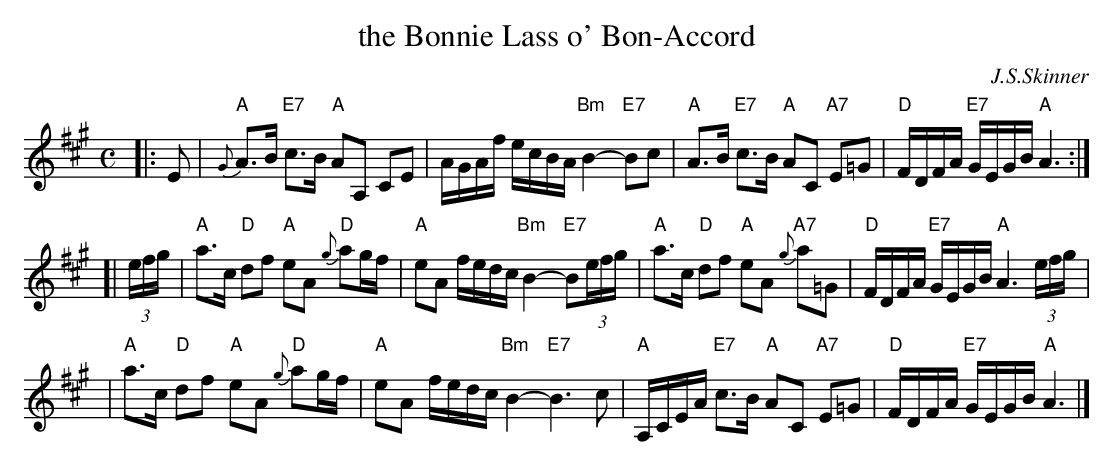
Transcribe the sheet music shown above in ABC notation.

X:1
T: the Bonnie Lass o' Bon-Accord
C: J.S.Skinner
M: C
L: 1/16
K: A
|: E2 \
| "A"{G}A3B "E7"c3B "A"A2A,2 C2E2 \
| AGAf ecBA "Bm"B4- "E7"B2c2 \
| "A"A3B "E7"c3B "A"A2C2 "A7"E2=G2 \
| "D"FDFA "E7"GEGB "A"A6 :|
[| (3efg \
| "A"a3c "D"d2f2 "A"e2A2 "D"{g}a2gf \
| "A"e2A2 fedc "Bm"B4- "E7"B2(3efg \
| "A"a3c "D"d2f2 "A"e2A2 "A7"{g}a2=G2 \
| "D"FDFA "E7"GEGB "A"A6 (3efg |
| "A"a3c "D"d2f2 "A"e2A2 "D"{g}a2gf \
| "A"e2A2 fedc "Bm"B4- "E7"B6 c2 \
| "A"A,CEA "E7"c3B "A"A2C2 "A7"E2=G2 \
| "D"FDFA "E7"GEGB "A"A6 |]
